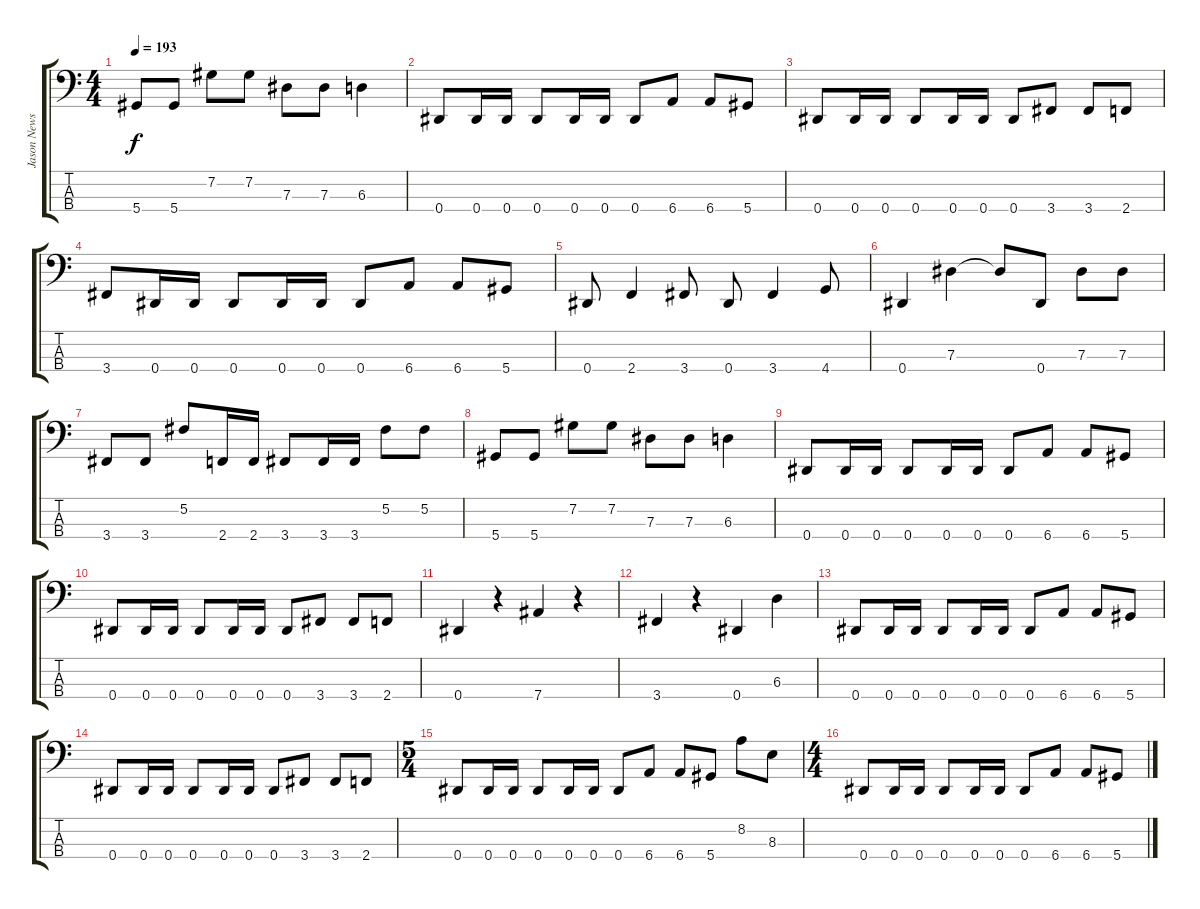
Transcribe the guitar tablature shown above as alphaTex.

\track ("Jason Newsted" "Jason News") {instrument electricbasspick}
\staff {score tabs}
\tuning (Gb2 Db2 Ab1 Eb1) {hide}
\ts (4 4)
\tempo 193
\clef f4
\ks c
5.4.8{dy f} 5.4.8 7.2.8 7.2.8 7.3.8 7.3.8 6.3.4 |
0.4.8 0.4.16 0.4.16 0.4.8 0.4.16 0.4.16 0.4.8 6.4.8 6.4.8 5.4.8 |
0.4.8 0.4.16 0.4.16 0.4.8 0.4.16 0.4.16 0.4.8 3.4.8 3.4.8 2.4.8 |
3.4.8 0.4.16 0.4.16 0.4.8 0.4.16 0.4.16 0.4.8 6.4.8 6.4.8 5.4.8 |
0.4.8 2.4.4 3.4.8 0.4.8 3.4.4 4.4.8 |
0.4.4 7.3.4 7.3{t}.8 0.4.8 7.3.8 7.3.8 |
3.4.8 3.4.8 5.2.8 2.4.16 2.4.16 3.4.8 3.4.16 3.4.16 5.2.8 5.2.8 |
5.4.8 5.4.8 7.2.8 7.2.8 7.3.8 7.3.8 6.3.4 |
0.4.8 0.4.16 0.4.16 0.4.8 0.4.16 0.4.16 0.4.8 6.4.8 6.4.8 5.4.8 |
0.4.8 0.4.16 0.4.16 0.4.8 0.4.16 0.4.16 0.4.8 3.4.8 3.4.8 2.4.8 |
0.4.4 r.4 7.4.4 r.4 |
3.4.4 r.4 0.4.4 6.3.4 |
0.4.8 0.4.16 0.4.16 0.4.8 0.4.16 0.4.16 0.4.8 6.4.8 6.4.8 5.4.8 |
0.4.8 0.4.16 0.4.16 0.4.8 0.4.16 0.4.16 0.4.8 3.4.8 3.4.8 2.4.8 |
\ts (5 4)
0.4.8 0.4.16 0.4.16 0.4.8 0.4.16 0.4.16 0.4.8 6.4.8 6.4.8 5.4.8 8.2.8 8.3.8 |
\ts (4 4)
0.4.8 0.4.16 0.4.16 0.4.8 0.4.16 0.4.16 0.4.8 6.4.8 6.4.8 5.4.8
